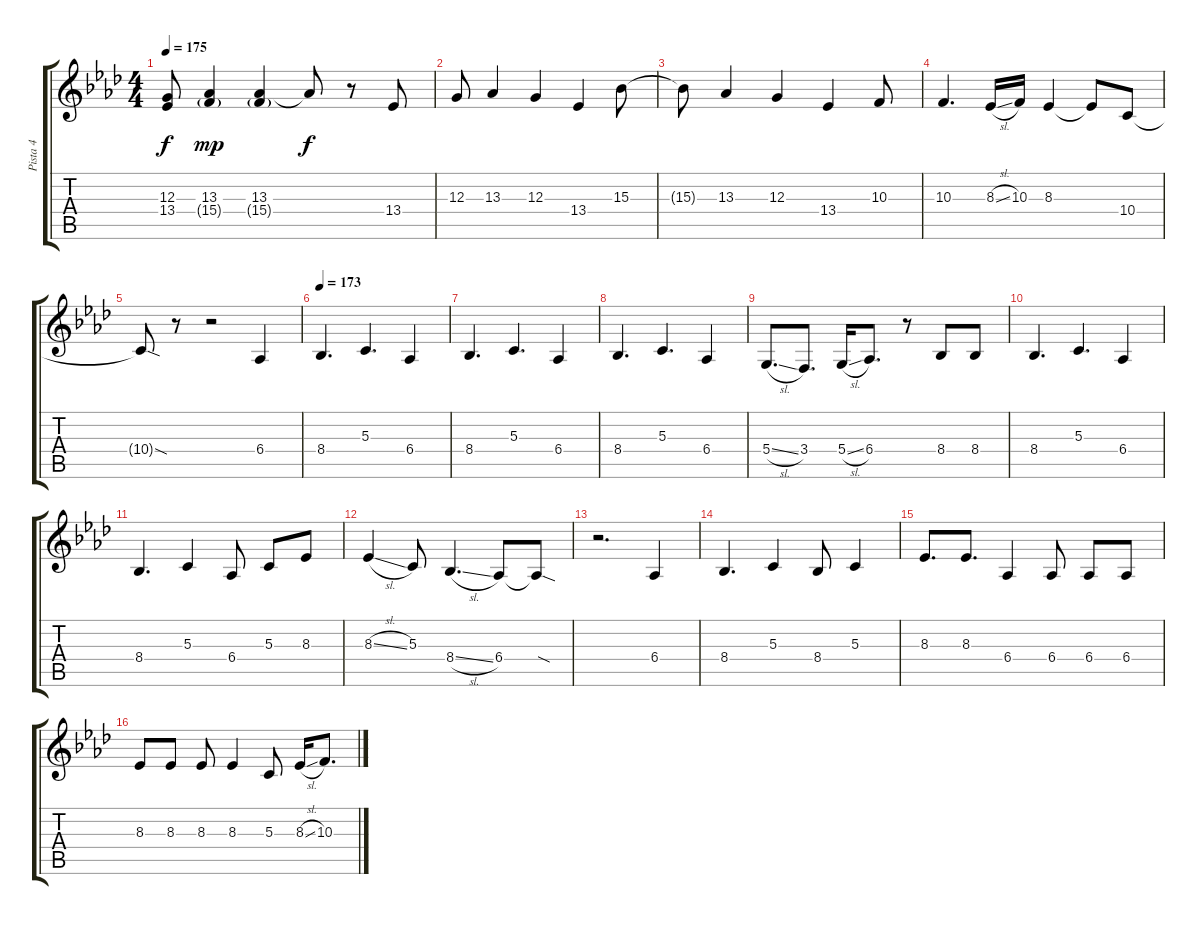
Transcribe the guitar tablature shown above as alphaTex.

\track ("Pista 4" "Pista 4") {instrument lead2sawtooth}
\staff {score tabs}
\tuning (E4 B3 G3 D3 A2 E2) {hide}
\ts (4 4)
\tempo 175
\clef g2
\ks fminor
(12.3{t} 13.4{t}).8{dy f} (13.3 15.4{g}).4{dy mp} (13.3 15.4{g}).4 13.3{t}.8{dy f} r.8 13.4.8 |
12.3.8 13.3.4 12.3.4 13.4.4 15.3.8 |
15.3{t}.8 13.3.4 12.3.4 13.4.4 10.3.8 |
10.3.4{d} 8.3{sl}.16 10.3.16 8.3.4 8.3{t}.8 10.4.8 |
10.4{sod t}.8 r.8 r.2 6.4.4 |
\tempo 173
8.4.4{d} 5.3.4{d} 6.4.4 |
8.4.4{d} 5.3.4{d} 6.4.4 |
8.4.4{d} 5.3.4{d} 6.4.4 |
5.4{sl}.8{d} 3.4.8{d} 5.4{sl}.16 6.4.8{d} r.8 8.4.8 8.4.8 |
8.4.4{d} 5.3.4{d} 6.4.4 |
8.4.4{d} 5.3.4 6.4.8 5.3.8 8.3.8 |
8.3{sl}.4 5.3.8 8.4{sl}.4{d} 6.4.8 6.4{sod t}.8 |
r.2{d} 6.4.4 |
8.4.4{d} 5.3.4 8.4.8 5.3.4 |
8.3.8{d} 8.3.8{d} 6.4.4 6.4.8 6.4.8 6.4.8 |
8.3.8 8.3.8 8.3.8 8.3.4 5.3.8 8.3{sl}.16 10.3.8{d}
